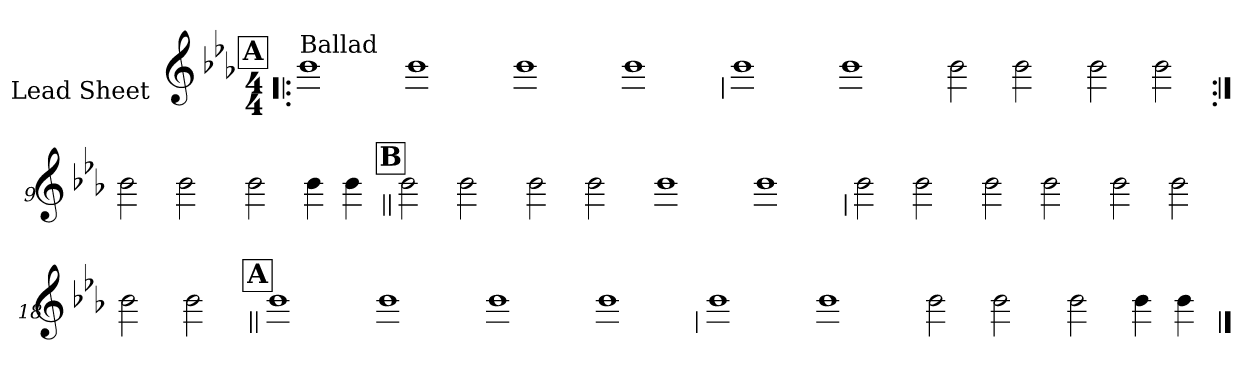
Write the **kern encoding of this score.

**kern
*part1
*staff1
*I"Lead Sheet
*stria0
*clefG2
*k[b-e-a-]
*E-:
*M4/4
!!LO:REH:place=s1:a:t=A
=1!|:
!LO:TX:a:t=Ballad
1b-
=2-
1b-
=3-
1b-
=4-
1b-
!!LO:LB:g=z
=5
1b-
=6-
1b-
=7-
2b-
2b-
=8-
2b-
2b-
!!LO:LB:g=z
=9:|!
2b-
2b-
=10-
2b-
4b-
4b-
!!LO:LB:g=z
!!LO:REH:place=s1:a:t=B
=11||
2b-
2b-
=12-
2b-
2b-
=13-
1b-
=14-
1b-
!!LO:LB:g=z
=15
2b-
2b-
=16-
2b-
2b-
=17-
2b-
2b-
=18-
2b-
2b-
!!LO:LB:g=z
!!LO:REH:place=s1:a:t=A
=19||
1b-
=20-
1b-
=21-
1b-
=22-
1b-
!!LO:LB:g=z
=23
1b-
=24-
1b-
=25-
2b-
2b-
=26-
2b-
4b-
4b-
==
*-
